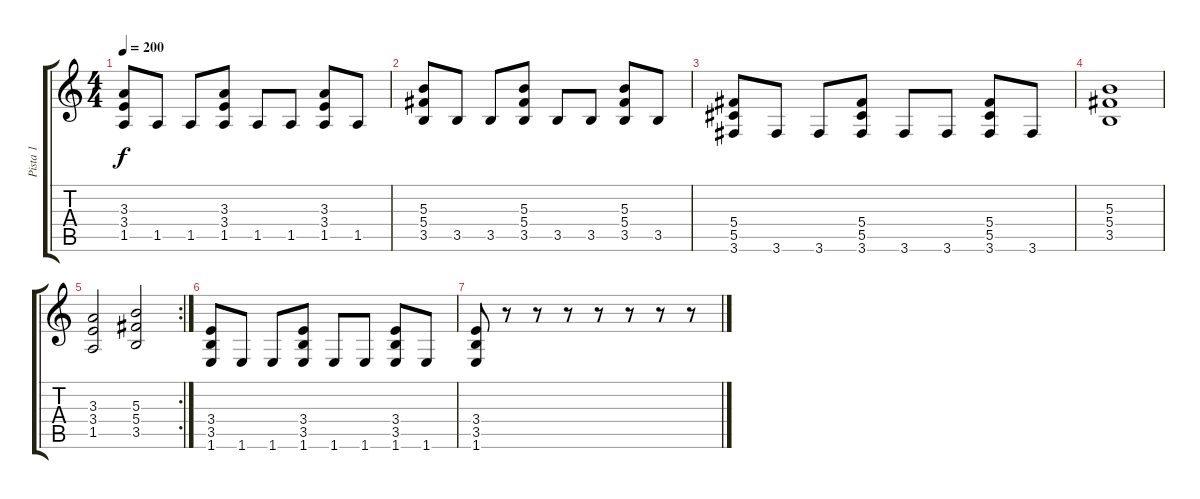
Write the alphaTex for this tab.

\track ("Pista 1" "Pista 1") {instrument distortionguitar}
\staff {score tabs}
\tuning (Eb4 Bb3 Gb3 Db3 Ab2 Eb2) {hide}
\ts (4 4)
\tempo 200
\clef g2
\ks c
(3.3 3.4 1.5).8{dy f} 1.5.8 1.5.8 (3.3 3.4 1.5).8 1.5.8 1.5.8 (3.3 3.4 1.5).8 1.5.8 |
(5.3 5.4 3.5).8 3.5.8 3.5.8 (5.3 5.4 3.5).8 3.5.8 3.5.8 (5.3 5.4 3.5).8 3.5.8 |
(5.4 5.5 3.6).8 3.6.8 3.6.8 (5.4 5.5 3.6).8 3.6.8 3.6.8 (5.4 5.5 3.6).8 3.6.8 |
(5.3 5.4 3.5).1 |
\rc 2
(3.3 3.4 1.5).2 (5.3 5.4 3.5).2 |
(3.4 3.5 1.6).8 1.6.8 1.6.8 (3.4 3.5 1.6).8 1.6.8 1.6.8 (3.4 3.5 1.6).8 1.6.8 |
(3.4 3.5 1.6).8 r.8 r.8 r.8 r.8 r.8 r.8 r.8
